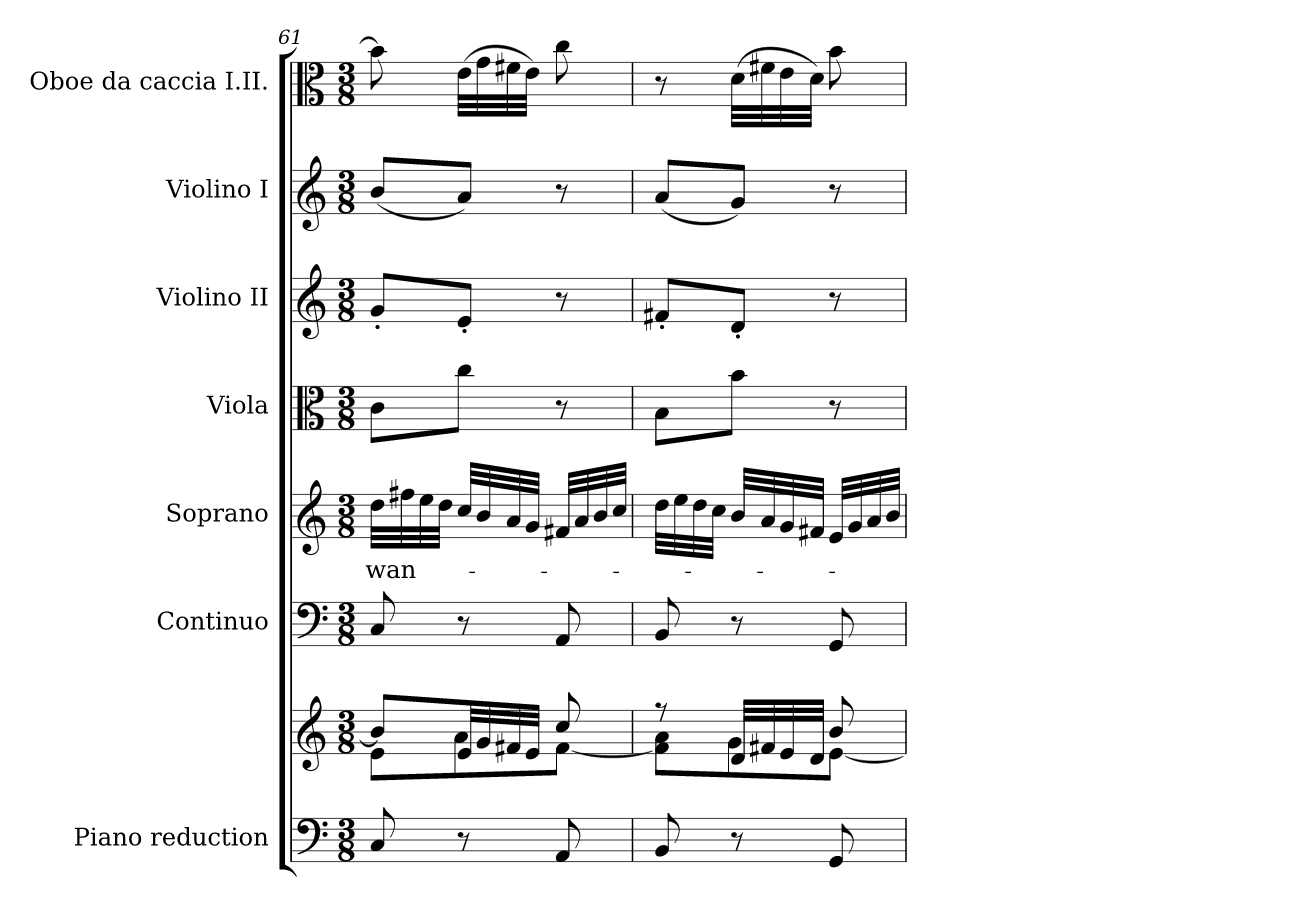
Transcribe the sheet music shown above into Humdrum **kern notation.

**kern	**kern	**kern	**kern	**text	**kern	**kern	**kern	**kern
*part7	*part7	*part6	*part5	*part5	*part4	*part3	*part2	*part1
*staff8	*staff7	*staff6	*staff5	*staff5	*staff4	*staff3	*staff2	*staff1
*I"Piano reduction	*	*I"Continuo	*I"Soprano	*	*I"Viola	*I"Violino II	*I"Violino I	*I"Oboe da caccia I.II.
*I'Pno	*	*	*	*	*I'Vla	*I'Vln	*I'Vln	*I'Ob
*clefF4	*clefG2	*clefF4	*clefG2	*	*clefC3	*clefG2	*clefG2	*clefC3
*k[]	*k[]	*k[]	*k[]	*	*k[]	*k[]	*k[]	*k[]
*M3/8	*M3/8	*M3/8	*M3/8	*	*M3/8	*M3/8	*M3/8	*M3/8
=61	=61	=61	=61	=61	=61	=61	=61	=61
*	*^	*	*	*	*	*	*	*
!	!	!	!	!	!LO:LY:b	!	!	!	!
8C/	8b/L]	8e\L	8C/	32dd\LLL	wan-	8c\L	8g'/L	(<8b/L	8b\]
.	.	.	.	32ff#X\	.	.	.	.	.
.	.	.	.	32ee\	.	.	.	.	.
.	.	.	.	32dd\JJJ	.	.	.	.	.
8r	32e/LL	8a\	8r	32cc/LLL	.	8cc\J	8e'/J	8a/J)	(>32e\LLL
.	32g/	.	.	32b/	.	.	.	.	32g\
.	32f#X/	.	.	32a/	.	.	.	.	32f#X\
.	32e/JJJ	.	.	32g/JJJ	.	.	.	.	32e\JJJ)
8AA/	8cc/	[8f#\J	8AA/	32f#X/LLL	.	8r	8r	8r	8cc\
.	.	.	.	32a/	.	.	.	.	.
.	.	.	.	32b/	.	.	.	.	.
.	.	.	.	32cc/JJJ	.	.	.	.	.
!!LO:PB:g=z
=62	=62	=62	=62	=62	=62	=62	=62	=62	=62
8BB/	8r	8f#\] 8a\L	8BB/	32dd\LLL	.	8B\L	8f#X'/L	(<8a/L	8r
.	.	.	.	32ee\	.	.	.	.	.
.	.	.	.	32dd\	.	.	.	.	.
.	.	.	.	32cc\JJJ	.	.	.	.	.
8r	32d/LLL	8g\	8r	32b/LLL	.	8b\J	8d'/J	8g/J)	(>32d\LLL
.	32f#X/	.	.	32a/	.	.	.	.	32f#X\
.	32e/	.	.	32g/	.	.	.	.	32e\
.	32d/JJJ	.	.	32f#X/JJJ	.	.	.	.	32d\JJJ)
8GG/	8b/	[8e\J	8GG/	32e/LLL	.	8r	8r	8r	8b\
.	.	.	.	32g/	.	.	.	.	.
.	.	.	.	32a/	.	.	.	.	.
.	.	.	.	32b/JJJ	.	.	.	.	.
*	*v	*v	*	*	*	*	*	*	*
=	=	=	=	=	=	=	=	=
*-	*-	*-	*-	*-	*-	*-	*-	*-
